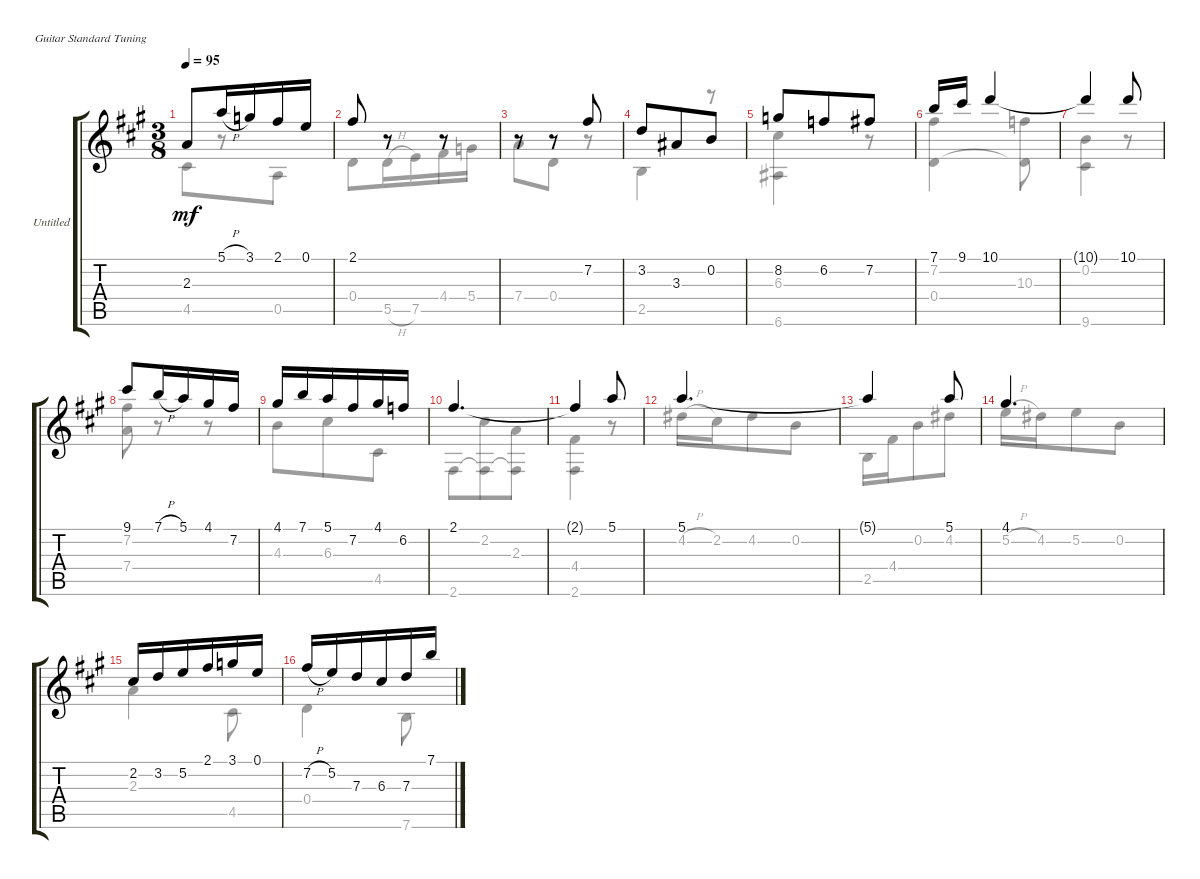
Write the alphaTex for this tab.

\bracketExtendMode groupsimilarinstruments
\firstSystemTrackNameOrientation horizontal
\otherSystemsTrackNameOrientation horizontal
\track ("Untitled" "Untitled") {instrument acousticguitarnylon}
\staff {score tabs}
\tuning (E4 B3 G3 D3 A2 E2)
\voice
\ts (3 8)
\tempo 95
\clef g2
\ks a
2.3.8{dy mf} 5.1{h}.16 3.1.16 2.1.16 0.1.16 |
2.1.8 r.8 r.8 |
r.8 r.8 7.2.8 |
3.2.8 3.3.8 0.2.8 |
8.2.8 6.2.8 7.2.8 |
7.1.16 9.1.16 10.1.4 |
10.1{t}.4 10.1.8 |
9.1.8 7.1{h}.16 5.1.16 4.1.16 7.2.16 |
4.1.16 7.1.16 5.1.16 7.2.16 4.1.16 6.2.16 |
2.1.4{d} |
2.1{t}.4 5.1.8 |
5.1.4{d} |
5.1{t}.4 5.1.8 |
4.1.4{d} |
2.2.16 3.2.16 5.2.16 2.1.16 3.1.16 0.1.16 |
7.2{h}.16 5.2.16 7.3.16 6.3.16 7.3.16 7.1.16
\voice
\clef g2
\ottava regular
\simile none
\ks a
4.5.8{dy mf} r.8 0.5.8 |
0.4.8 5.5{h}.16 7.5.16 4.4.16 5.4.16 |
7.4.8 0.4.8 r.8 |
2.5.4 r.8 |
(6.3 6.6).4 r.8 |
(7.2 0.4).4 (10.3 0.4{t}).8 |
(0.2 9.6).4 r.8 |
(7.2 7.4).8 r.8 r.8 |
4.3.8 6.3.8 4.5.8 |
2.6.8 (2.2 2.6{t}).8 (2.3 2.6{t}).8 |
(4.4 2.6).4 r.8 |
4.2{h}.16 2.2.16 4.2.8 0.2.8 |
2.5.16 4.4.16 0.2.8 4.2.8 |
5.2{h}.16 4.2.16 5.2.8 0.2.8 |
2.3.4 4.5.8 |
0.4.4 7.6.8
